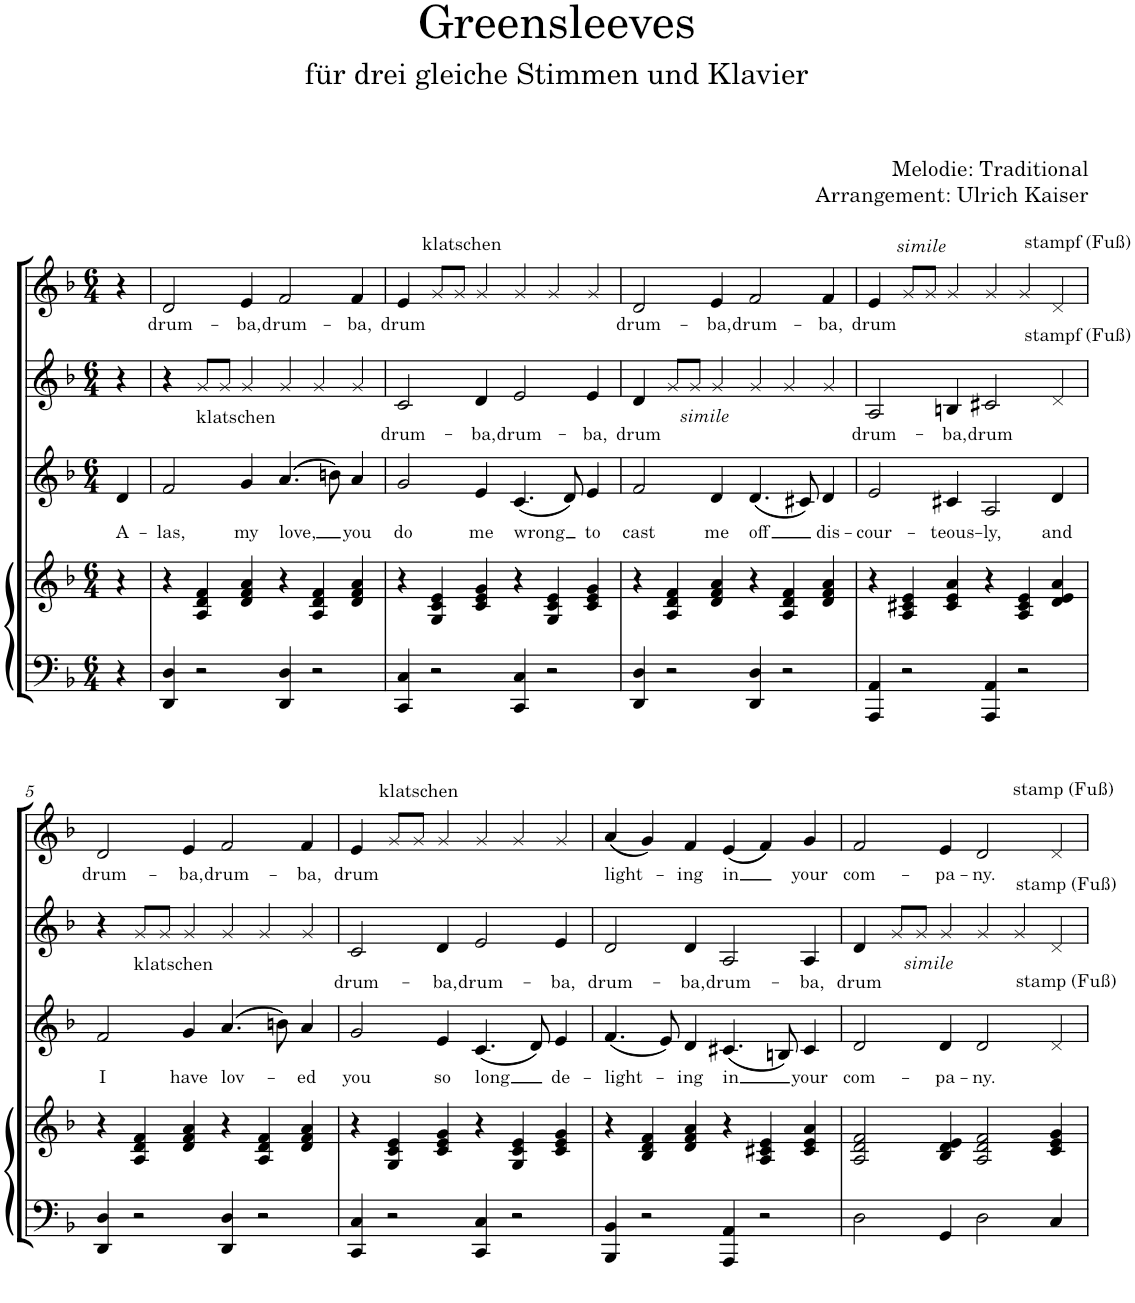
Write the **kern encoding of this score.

**kern	**kern	**kern	**text	**kern	**text	**kern	**text
*part4	*part4	*part3	*part3	*part2	*part2	*part1	*part1
*staff5	*staff4	*staff3	*staff3	*staff2	*staff2	*staff1	*staff1
*I"Piano	*	*I"Stimme 3	*	*I"Stimme 2	*	*I"Stimme 1	*
*I'Pno	*	*	*	*	*	*	*
*clefF4	*clefG2	*clefG2	*	*clefG2	*	*clefG2	*
*k[b-]	*k[b-]	*k[b-]	*	*k[b-]	*	*k[b-]	*
*M6/4	*M6/4	*M6/4	*	*M6/4	*	*M6/4	*
=	=	=	=	=	=	=	=
!	!	!	!LO:LY:b	!	!	!	!
4r	4r	4d/	A-	4r	.	4r	.
=1	=1	=1	=1	=1	=1	=1	=1
!	!	!	!LO:LY:b	!	!	!	!LO:LY:b
4DD/ 4D/	4r	2f/	-las,	4r	.	2d/	drum-
!	!	!	!	!LO:TX:b:t=klatschen	!	!	!
2r	4A/ 4d/ 4f/	.	.	8g/L	.	.	.
.	.	.	.	8g/J	.	.	.
!	!	!	!LO:LY:b	!	!	!	!LO:LY:b
.	4d/ 4f/ 4a/	4g/	my	4g/	.	4e/	-ba,
!	!	!	!LO:LY:b	!	!	!	!LO:LY:b
4DD/ 4D/	4r	(4.a/	love,	4g/	.	2f/	drum-
2r	4A/ 4d/ 4f/	.	.	4g/	.	.	.
.	.	8bn\)	.	.	.	.	.
!	!	!	!LO:LY:b	!	!	!	!LO:LY:b
.	4d/ 4f/ 4a/	4a/	you	4g/	.	4f/	-ba,
=2	=2	=2	=2	=2	=2	=2	=2
!	!	!	!LO:LY:b	!	!LO:LY:b	!	!LO:LY:b
4CC/ 4C/	4r	2g/	do	2c/	drum-	4e/	drum
!	!	!	!	!	!	!LO:TX:a:t=klatschen	!
2r	4G/ 4c/ 4e/	.	.	.	.	8g/L	.
.	.	.	.	.	.	8g/J	.
!	!	!	!LO:LY:b	!	!LO:LY:b	!	!
.	4c/ 4e/ 4g/	4e/	me	4d/	-ba,	4g/	.
!	!	!	!LO:LY:b	!	!LO:LY:b	!	!
4CC/ 4C/	4r	(4.c/	wrong	2e/	drum-	4g/	.
2r	4G/ 4c/ 4e/	.	.	.	.	4g/	.
.	.	8d/)	.	.	.	.	.
!	!	!	!LO:LY:b	!	!LO:LY:b	!	!
.	4c/ 4e/ 4g/	4e/	to	4e/	-ba,	4g/	.
=3	=3	=3	=3	=3	=3	=3	=3
!	!	!	!LO:LY:b	!	!LO:LY:b	!	!LO:LY:b
4DD/ 4D/	4r	2f/	cast	4d/	drum	2d/	drum-
!	!	!	!	!LO:TX:b:i:t=simile	!	!	!
2r	4A/ 4d/ 4f/	.	.	8g/L	.	.	.
.	.	.	.	8g/J	.	.	.
!	!	!	!LO:LY:b	!	!	!	!LO:LY:b
.	4d/ 4f/ 4a/	4d/	me	4g/	.	4e/	-ba,
!	!	!	!LO:LY:b	!	!	!	!LO:LY:b
4DD/ 4D/	4r	(4.d/	off	4g/	.	2f/	drum-
2r	4A/ 4d/ 4f/	.	.	4g/	.	.	.
.	.	8c#X/)	.	.	.	.	.
!	!	!	!LO:LY:b	!	!	!	!LO:LY:b
.	4d/ 4f/ 4a/	4d/	dis-	4g/	.	4f/	-ba,
=4	=4	=4	=4	=4	=4	=4	=4
!	!	!	!LO:LY:b	!	!LO:LY:b	!	!LO:LY:b
4AAA/ 4AA/	4r	2e/	-cour-	2A/	drum-	4e/	drum
!	!	!	!	!	!	!LO:TX:a:i:t=simile	!
2r	4A/ 4c#X/ 4e/	.	.	.	.	8g/L	.
.	.	.	.	.	.	8g/J	.
!	!	!	!LO:LY:b	!	!LO:LY:b	!	!
.	4c#/ 4e/ 4a/	4c#X/	-teous-	4Bn/	-ba,	4g/	.
!	!	!	!LO:LY:b	!	!LO:LY:b	!	!
4AAA/ 4AA/	4r	2A/	-ly,	2c#X/	drum	4g/	.
2r	4A/ 4c#/ 4e/	.	.	.	.	4g/	.
!	!	!	!	!	!	!LO:TX:a:t=stampf (Fuß)	!
!	!	!	!	!LO:TX:a:t=stampf (Fuß)	!	!	!
!	!	!	!LO:LY:b	!	!	!	!
.	4d/ 4e/ 4a/	4d/	and	4d/	.	4d/	.
!!LO:LB:g=z
=5	=5	=5	=5	=5	=5	=5	=5
!	!	!	!LO:LY:b	!	!	!	!LO:LY:b
4DD/ 4D/	4r	2f/	I	4r	.	2d/	drum-
!	!	!	!	!LO:TX:b:t=klatschen	!	!	!
2r	4A/ 4d/ 4f/	.	.	8g/L	.	.	.
.	.	.	.	8g/J	.	.	.
!	!	!	!LO:LY:b	!	!	!	!LO:LY:b
.	4d/ 4f/ 4a/	4g/	have	4g/	.	4e/	-ba,
!	!	!	!LO:LY:b	!	!	!	!LO:LY:b
4DD/ 4D/	4r	(4.a/	lov-	4g/	.	2f/	drum-
2r	4A/ 4d/ 4f/	.	.	4g/	.	.	.
.	.	8bn\)	.	.	.	.	.
!	!	!	!LO:LY:b	!	!	!	!LO:LY:b
.	4d/ 4f/ 4a/	4a/	-ed	4g/	.	4f/	-ba,
=6	=6	=6	=6	=6	=6	=6	=6
!	!	!	!LO:LY:b	!	!LO:LY:b	!	!LO:LY:b
4CC/ 4C/	4r	2g/	you	2c/	drum-	4e/	drum
!	!	!	!	!	!	!LO:TX:a:t=klatschen	!
2r	4G/ 4c/ 4e/	.	.	.	.	8g/L	.
.	.	.	.	.	.	8g/J	.
!	!	!	!LO:LY:b	!	!LO:LY:b	!	!
.	4c/ 4e/ 4g/	4e/	so	4d/	-ba,	4g/	.
!	!	!	!LO:LY:b	!	!LO:LY:b	!	!
4CC/ 4C/	4r	(4.c/	long	2e/	drum-	4g/	.
2r	4G/ 4c/ 4e/	.	.	.	.	4g/	.
.	.	8d/)	.	.	.	.	.
!	!	!	!LO:LY:b	!	!LO:LY:b	!	!
.	4c/ 4e/ 4g/	4e/	de-	4e/	-ba,	4g/	.
=7	=7	=7	=7	=7	=7	=7	=7
!	!	!	!LO:LY:b	!	!LO:LY:b	!	!LO:LY:b
4BBB-/ 4BB-/	4r	(4.f/	-light-	2d/	drum-	(4a/	-light-
2r	4B-/ 4d/ 4f/	.	.	.	.	4g/)	.
.	.	8e/)	.	.	.	.	.
!	!	!	!LO:LY:b	!	!LO:LY:b	!	!LO:LY:b
.	4d/ 4f/ 4a/	4d/	-ing	4d/	-ba,	4f/	-ing
!	!	!	!LO:LY:b	!	!LO:LY:b	!	!LO:LY:b
4AAA/ 4AA/	4r	(4.c#X/	in	2A/	drum-	(4e/	in
2r	4A/ 4c#X/ 4e/	.	.	.	.	4f/)	.
.	.	8Bn/)	.	.	.	.	.
!	!	!	!LO:LY:b	!	!LO:LY:b	!	!LO:LY:b
.	4c#/ 4e/ 4a/	4c#/	your	4A/	-ba,	4g/	your
=8	=8	=8	=8	=8	=8	=8	=8
!	!	!	!LO:LY:b	!	!LO:LY:b	!	!LO:LY:b
2D\	2A/ 2d/ 2f/	2d/	com-	4d/	drum	2f/	com-
!	!	!	!	!LO:TX:b:i:t=simile	!	!	!
.	.	.	.	8g/L	.	.	.
.	.	.	.	8g/J	.	.	.
!	!	!	!LO:LY:b	!	!	!	!LO:LY:b
4GG/	4B-/ 4d/ 4e/	4d/	-pa-	4g/	.	4e/	-pa-
!	!	!	!LO:LY:b	!	!	!	!LO:LY:b
2D\	2A/ 2d/ 2f/	2d/	-ny.	4g/	.	2d/	-ny.
.	.	.	.	4g/	.	.	.
!	!	!	!	!	!	!LO:TX:a:t=stamp (Fuß)	!
!	!	!	!	!LO:TX:a:t=stamp (Fuß)	!	!	!
!	!	!LO:TX:a:t=stamp (Fuß)	!	!	!	!	!
4C/	4c/ 4e/ 4g/	4d/	.	4d/	.	4d/	.
=	=	=	=	=	=	=	=
*-	*-	*-	*-	*-	*-	*-	*-
